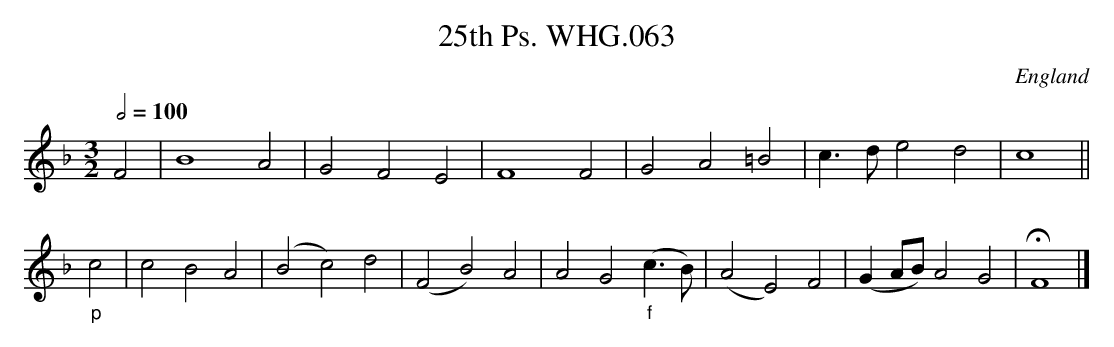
X:1
T:25th Ps. WHG.063
O:England
M:3/2
L:1/2
Q:1/2=100
K:F major
F|B2A|GFE|F2F|GA=B|\
c3/4d/4ed|c2||
"_p"c|cBA|(Bc)d|(FB)A|AG"_f"(c3/4B/4)|\
(AE)F|(G/A/4B/4)AG|HF2|]
